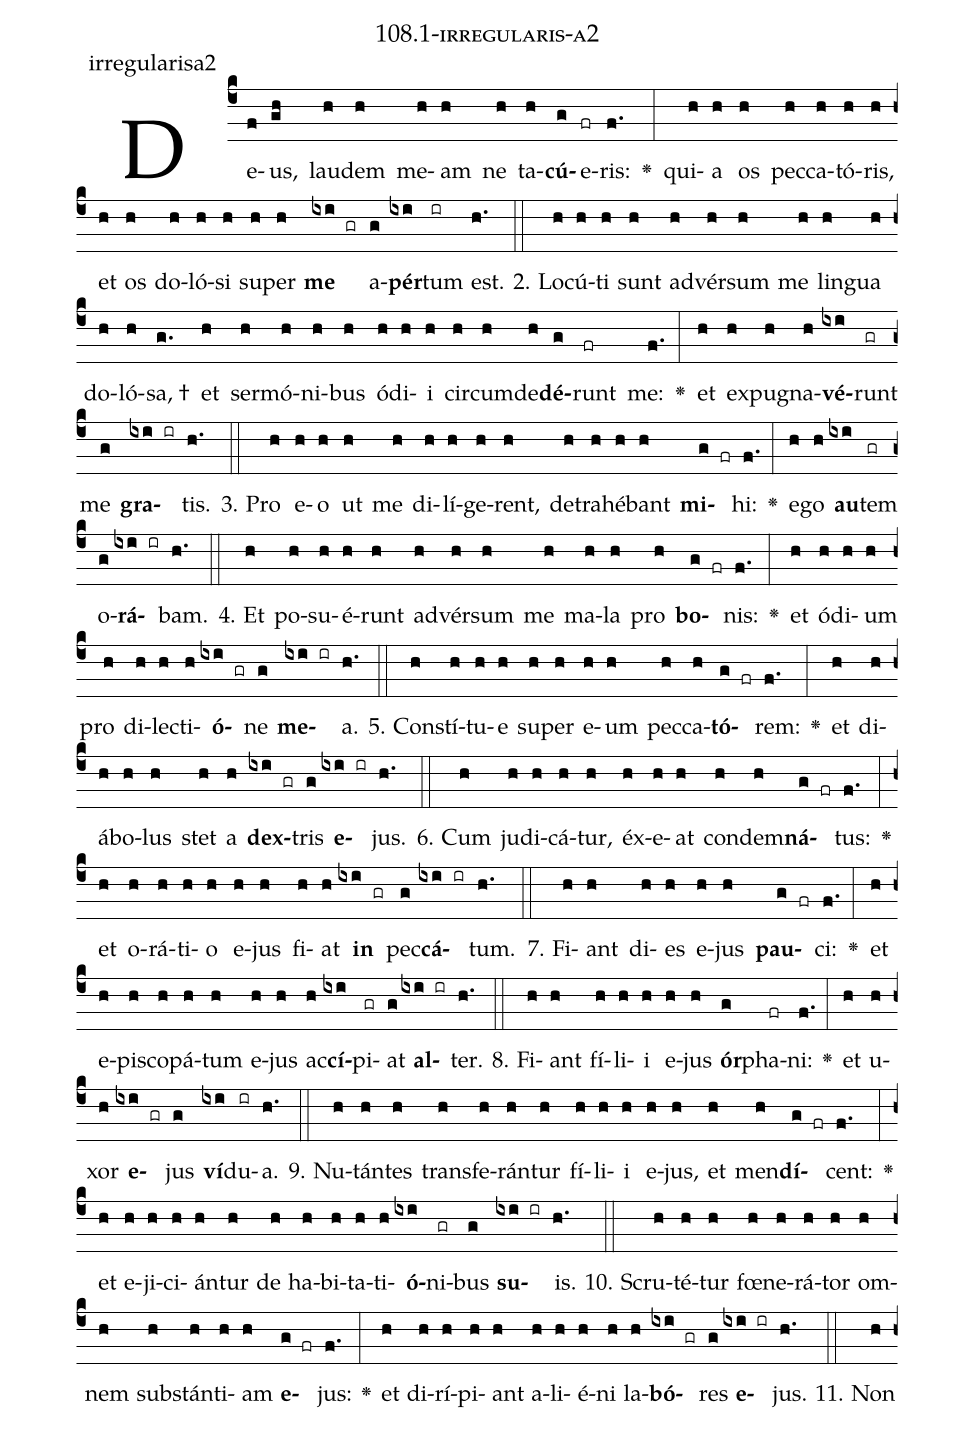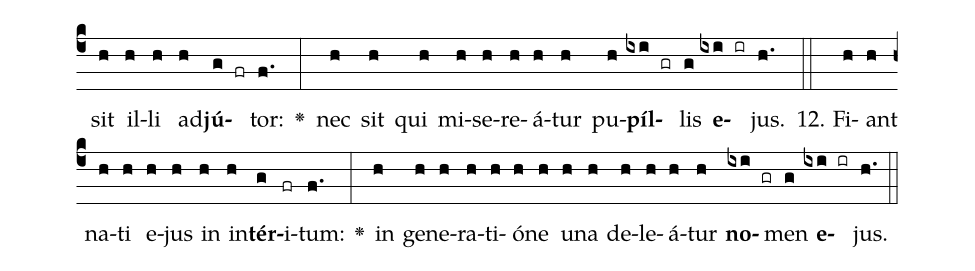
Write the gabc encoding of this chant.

name: 108.1-irregularis-a2;
annotation: irregularisa2;
%%
(c4)De(f)us,(gh) lau(h)dem(h) me(h)am(h) ne(h) ta(h)<b>cú</b>(g)e(fr)ris:(f.) <v>\greheightstar</v>(:) qui(h)a(h) os(h) pec(h)ca(h)tó(h)ris,(h) et(h) os(h) do(h)ló(h)si(h) su(h)per(h) <b>me</b>(ixi gr) a(g)<b>pér</b>(ixi)tum(ir) est.(h.) (::)
2. Lo(h)cú(h)ti(h) sunt(h) ad(h)vér(h)sum(h) me(h) lin(h)gua(h) do(h)ló(h)sa, †(g.) et(h) ser(h)mó(h)ni(h)bus(h) ó(h)di(h)i(h) cir(h)cum(h)de(h)<b>dé</b>(g)runt(fr) me:(f.) <v>\greheightstar</v>(:) et(h) ex(h)pu(h)gna(h)<b>vé</b>(ixi)runt(gr) me(g) <b>gra</b>(ixi ir)tis.(h.) (::)
3. Pro(h) e(h)o(h) ut(h) me(h) di(h)lí(h)ge(h)rent,(h) de(h)tra(h)hé(h)bant(h) <b>mi</b>(g fr)hi:(f.) <v>\greheightstar</v>(:) e(h)go(h) <b>au</b>(ixi)tem(gr) o(g)<b>rá</b>(ixi ir)bam.(h.) (::)
4. Et(h) po(h)su(h)é(h)runt(h) ad(h)vér(h)sum(h) me(h) ma(h)la(h) pro(h) <b>bo</b>(g fr)nis:(f.) <v>\greheightstar</v>(:) et(h) ó(h)di(h)um(h) pro(h) di(h)lec(h)ti(h)<b>ó</b>(ixi gr)ne(g) <b>me</b>(ixi ir)a.(h.) (::)
5. Con(h)stí(h)tu(h)e(h) su(h)per(h) e(h)um(h) pec(h)ca(h)<b>tó</b>(g fr)rem:(f.) <v>\greheightstar</v>(:) et(h) di(h)á(h)bo(h)lus(h) stet(h) a(h) <b>dex</b>(ixi gr)tris(g) <b>e</b>(ixi ir)jus.(h.) (::)
6. Cum(h) ju(h)di(h)cá(h)tur,(h) éx(h)e(h)at(h) con(h)dem(h)<b>ná</b>(g fr)tus:(f.) <v>\greheightstar</v>(:) et(h) o(h)rá(h)ti(h)o(h) e(h)jus(h) fi(h)at(h) <b>in</b>(ixi gr) pec(g)<b>cá</b>(ixi ir)tum.(h.) (::)
7. Fi(h)ant(h) di(h)es(h) e(h)jus(h) <b>pau</b>(g fr)ci:(f.) <v>\greheightstar</v>(:) et(h) e(h)pis(h)co(h)pá(h)tum(h) e(h)jus(h) ac(h)<b>cí</b>(ixi)pi(gr)at(g) <b>al</b>(ixi ir)ter.(h.) (::)
8. Fi(h)ant(h) fí(h)li(h)i(h) e(h)jus(h) <b>ór</b>(g)pha(fr)ni:(f.) <v>\greheightstar</v>(:) et(h) u(h)xor(h) <b>e</b>(ixi gr)jus(g) <b>ví</b>(ixi)du(ir)a.(h.) (::)
9. Nu(h)tán(h)tes(h) trans(h)fe(h)rán(h)tur(h) fí(h)li(h)i(h) e(h)jus,(h) et(h) men(h)<b>dí</b>(g fr)cent:(f.) <v>\greheightstar</v>(:) et(h) e(h)ji(h)ci(h)án(h)tur(h) de(h) ha(h)bi(h)ta(h)ti(h)<b>ó</b>(ixi)ni(gr)bus(g) <b>su</b>(ixi ir)is.(h.) (::)
10. Scru(h)té(h)tur(h) fœ(h)ne(h)rá(h)tor(h) om(h)nem(h) sub(h)stán(h)ti(h)am(h) <b>e</b>(g fr)jus:(f.) <v>\greheightstar</v>(:) et(h) di(h)rí(h)pi(h)ant(h) a(h)li(h)é(h)ni(h) la(h)<b>bó</b>(ixi gr)res(g) <b>e</b>(ixi ir)jus.(h.) (::)
11. Non(h) sit(h) il(h)li(h) ad(h)<b>jú</b>(g fr)tor:(f.) <v>\greheightstar</v>(:) nec(h) sit(h) qui(h) mi(h)se(h)re(h)á(h)tur(h) pu(h)<b>píl</b>(ixi gr)lis(g) <b>e</b>(ixi ir)jus.(h.) (::)
12. Fi(h)ant(h) na(h)ti(h) e(h)jus(h) in(h) in(h)<b>tér</b>(g)i(fr)tum:(f.) <v>\greheightstar</v>(:) in(h) ge(h)ne(h)ra(h)ti(h)ó(h)ne(h) u(h)na(h) de(h)le(h)á(h)tur(h) <b>no</b>(ixi gr)men(g) <b>e</b>(ixi ir)jus.(h.) (::)
